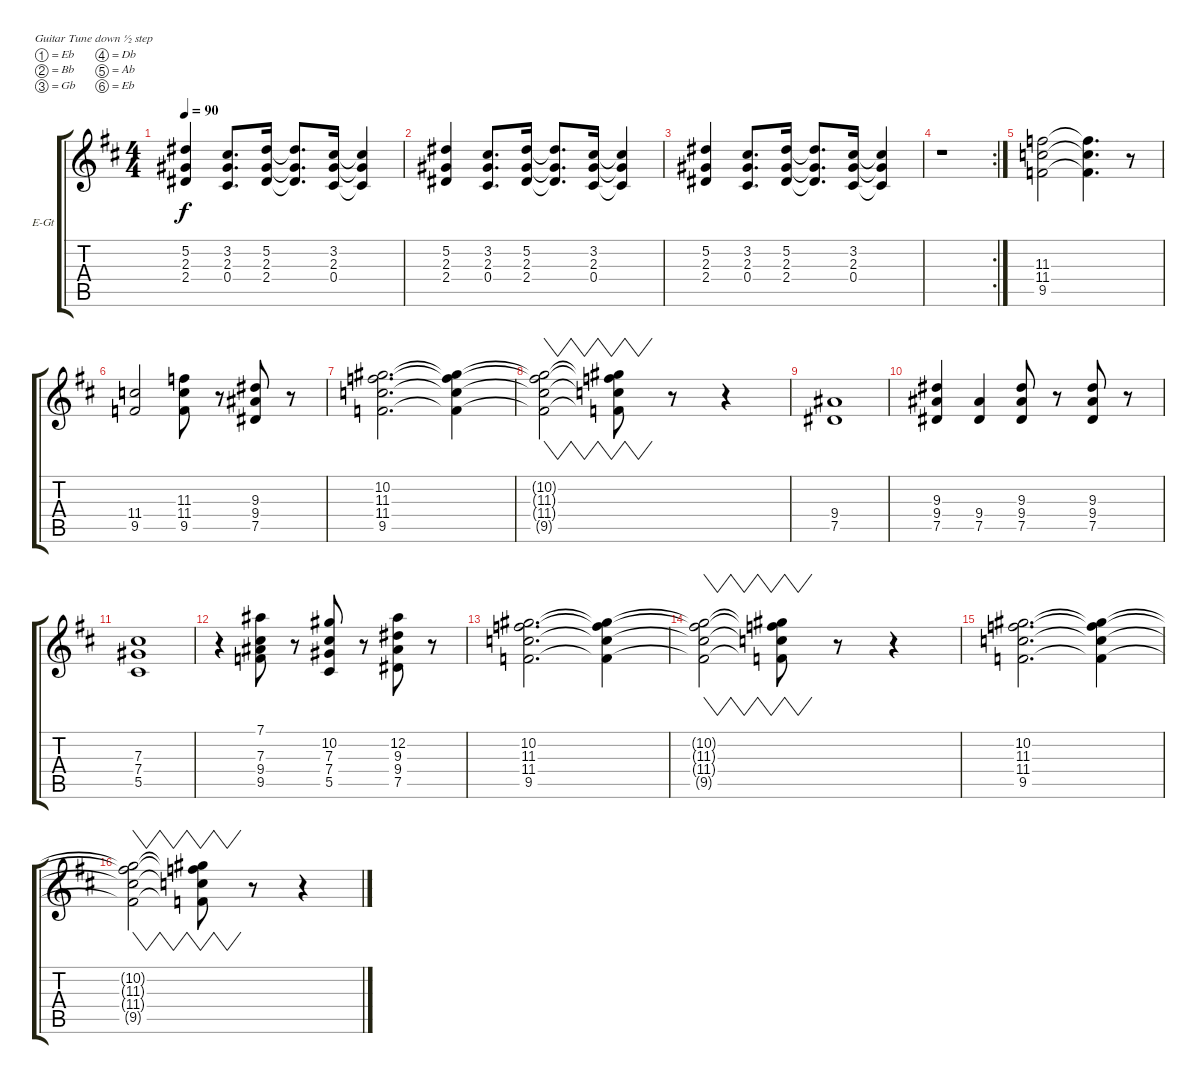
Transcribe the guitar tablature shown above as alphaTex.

\defaultSystemsLayout 4
\bracketExtendMode groupsimilarinstruments
\firstSystemTrackNameOrientation horizontal
\otherSystemsTrackNameOrientation horizontal
\track ("Electric Guitar" "E-Gt") {instrument electricguitarclean}
\staff {score tabs}
\tuning (Eb4 Bb3 Gb3 Db3 Ab2 Eb2)
\ts (4 4)
\tempo 90
\clef g2
\ks bminor
(5.2 2.3 2.4).4{dy f} (3.2 2.3 0.4).8{d} (5.2 2.3 2.4).16 (5.2{t} 2.3{t} 2.4{t}).8{d} (3.2 2.3 0.4).16 (3.2{t} 2.3{t} 0.4{t}).4 |
(5.2 2.3 2.4).4 (3.2 2.3 0.4).8{d} (5.2 2.3 2.4).16 (5.2{t} 2.3{t} 2.4{t}).8{d} (3.2 2.3 0.4).16 (3.2{t} 2.3{t} 0.4{t}).4 |
(5.2 2.3 2.4).4 (3.2 2.3 0.4).8{d} (5.2 2.3 2.4).16 (5.2{t} 2.3{t} 2.4{t}).8{d} (3.2 2.3 0.4).16 (3.2{t} 2.3{t} 0.4{t}).4 |
\rc 2
r.1 |
(11.3 11.4 9.5).2 (11.3{t} 11.4{t} 9.5{t}).4{d} r.8 |
(11.4 9.5).2 (11.3 11.4 9.5).8 r.8 (9.3 9.4 7.5).8 r.8 |
(10.2 11.3 11.4 9.5).2{d} (10.2{t} 11.3{t} 11.4{t} 9.5{t}).4 |
(10.2{t} 11.3{t} 11.4{t} 9.5{t}).2{vw} (10.2{t} 11.3{t} 11.4{t} 9.5{t}).8{vw} r.8 r.4 |
(9.4 7.5).1 |
(9.3 9.4 7.5).4 (9.4 7.5).4 (9.3 9.4 7.5).8 r.8 (9.3 9.4 7.5).8 r.8 |
(7.3 7.4 5.5).1 |
r.4 (7.1 7.3 9.4 9.5).8 r.8 (10.2 7.3 7.4 5.5).8 r.8 (12.2 9.3 9.4 7.5).8 r.8 |
(10.2 11.3 11.4 9.5).2{d} (10.2{t} 11.3{t} 11.4{t} 9.5{t}).4 |
(10.2{t} 11.3{t} 11.4{t} 9.5{t}).2{vw} (10.2{t} 11.3{t} 11.4{t} 9.5{t}).8{vw} r.8 r.4 |
(10.2 11.3 11.4 9.5).2{d} (10.2{t} 11.3{t} 11.4{t} 9.5{t}).4 |
(10.2{t} 11.3{t} 11.4{t} 9.5{t}).2{vw} (10.2{t} 11.3{t} 11.4{t} 9.5{t}).8{vw} r.8 r.4
